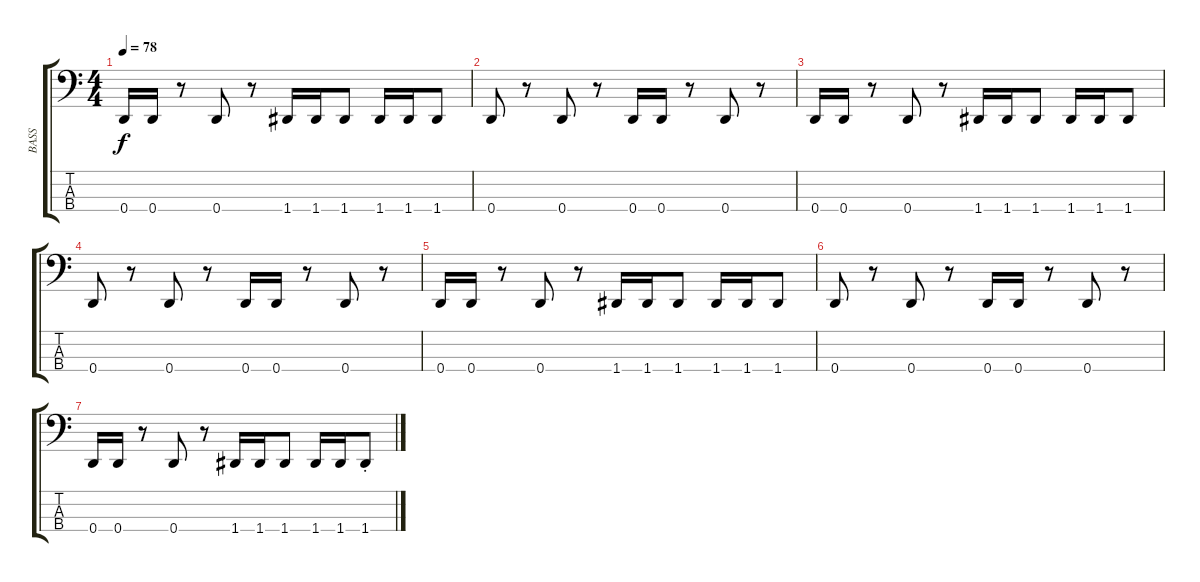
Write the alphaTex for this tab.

\track ("BASS" "BASS") {instrument electricbasspick}
\staff {score tabs}
\tuning (F2 C2 G1 D1) {hide}
\ts (4 4)
\tempo 78
\clef f4
\ks c
0.4.16{dy f} 0.4.16 r.8 0.4.8 r.8 1.4.16 1.4.16 1.4.8 1.4.16 1.4.16 1.4.8 |
0.4.8 r.8 0.4.8 r.8 0.4.16 0.4.16 r.8 0.4.8 r.8 |
0.4.16 0.4.16 r.8 0.4.8 r.8 1.4.16 1.4.16 1.4.8 1.4.16 1.4.16 1.4.8 |
0.4.8 r.8 0.4.8 r.8 0.4.16 0.4.16 r.8 0.4.8 r.8 |
0.4.16 0.4.16 r.8 0.4.8 r.8 1.4.16 1.4.16 1.4.8 1.4.16 1.4.16 1.4.8 |
0.4.8 r.8 0.4.8 r.8 0.4.16 0.4.16 r.8 0.4.8 r.8 |
0.4.16 0.4.16 r.8 0.4.8 r.8 1.4.16 1.4.16 1.4.8 1.4.16 1.4.16 1.4{st}.8
